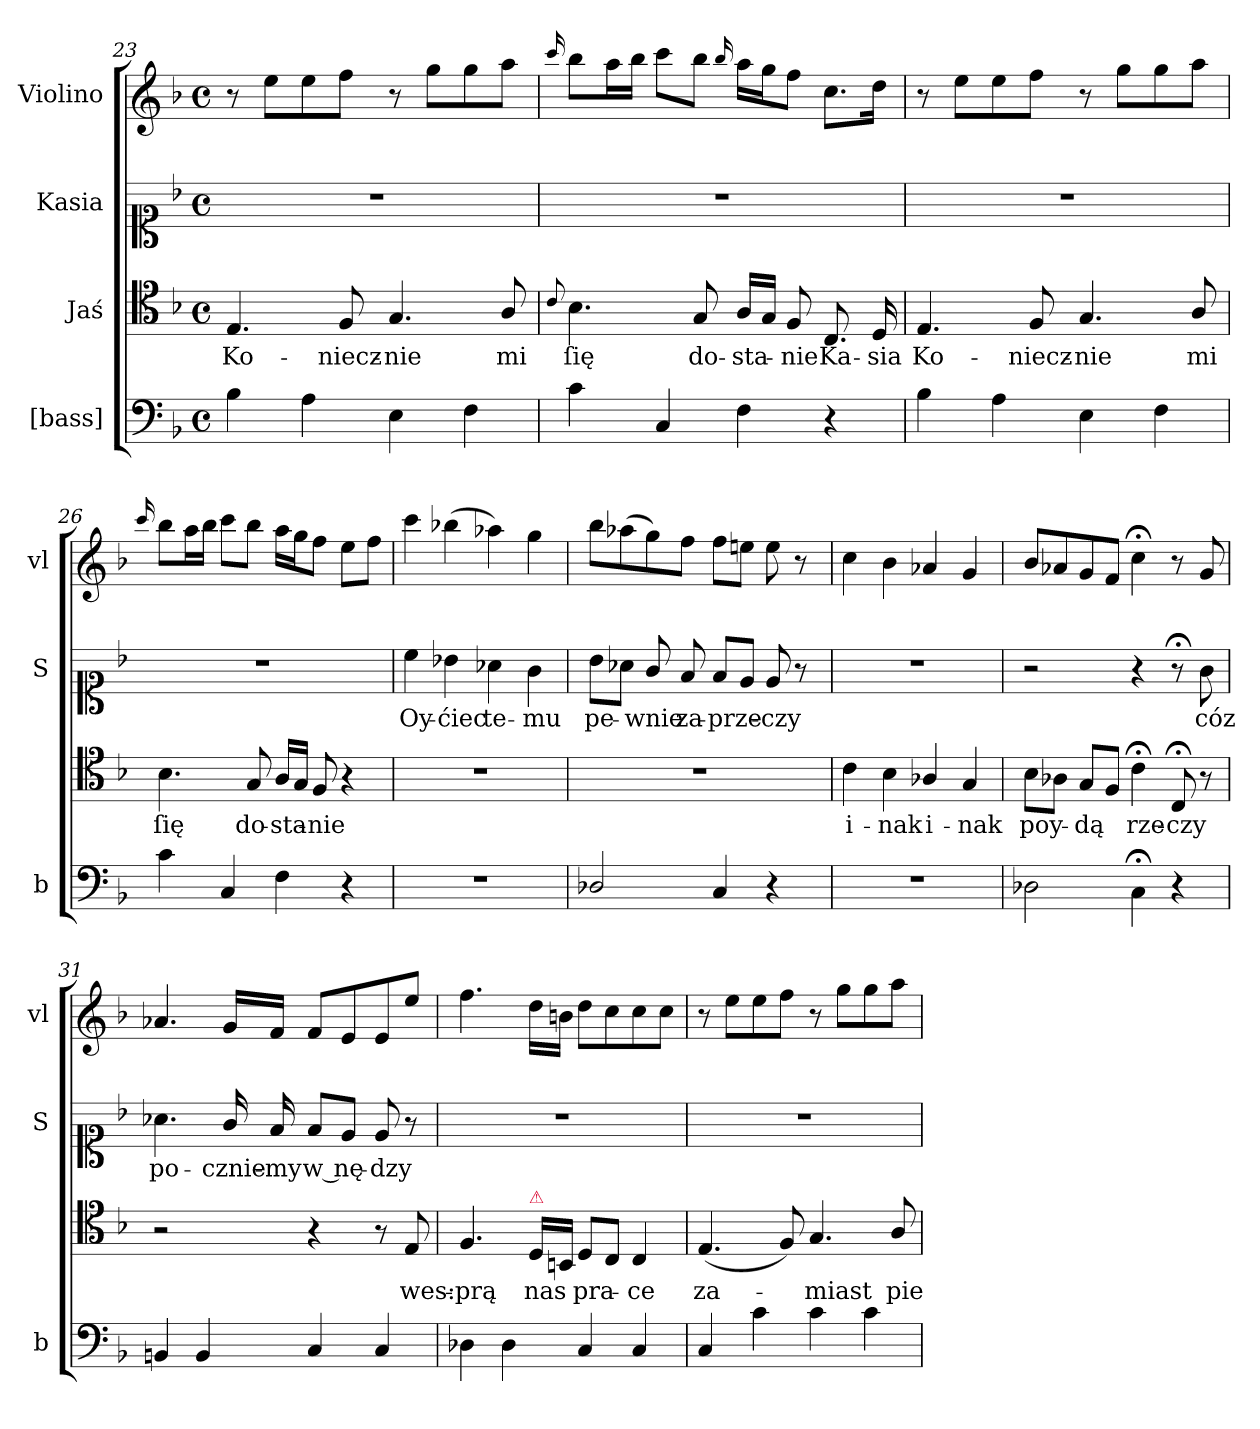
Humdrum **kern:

**kern	**kern	**text	**kern	**text	**kern
*part4	*part3	*part3	*part2	*part2	*part1
*staff4	*staff3	*staff3	*staff2	*staff2	*staff1
*I"[bass]	*I"Jaś	*	*I"Kasia	*	*I"Violino
*I'b	*	*	*I'S	*	*I'vl
*clefF4	*clefC4	*	*clefC1	*	*clefG2
*k[b-]	*k[b-]	*	*k[b-]	*	*k[b-]
*F:	*F:	*	*F:	*	*F:
*M4/4	*M4/4	*	*M4/4	*	*M4/4
*met(c)	*met(c)	*	*met(c)	*	*met(c)
=23	=23	=23	=23	=23	=23
4B-\	4.E/	Ko-	1r	.	8r
.	.	.	.	.	8ee\L
4A\	.	.	.	.	8ee\
.	8F/	-niecz-	.	.	8ff\J
4E\	4.G/	-nie	.	.	8r
.	.	.	.	.	8gg\L
4F\	.	.	.	.	8gg\
.	8A/	mi	.	.	8aa\J
=24	=24	=24	=24	=24	=24
.	8qqc/	.	.	.	16qqccc/
4c\	4.B-\	ſię	1r	.	8bb-\L
.	.	.	.	.	16aa\L
.	.	.	.	.	16bb-\JJ
4C/	.	.	.	.	8ccc\L
.	8G/	do-	.	.	8bb-\J
.	.	.	.	.	16qqbb-/
4F\	16A/LL	-sta-	.	.	16aa\LL
.	16G/JJ	.	.	.	16gg\J
.	8F/	-nie	.	.	8ff\J
4r	8.C/	Ka-	.	.	8.cc\L
.	16D/	-sia	.	.	16dd\Jk
=25	=25	=25	=25	=25	=25
4B-\	4.E/	Ko-	1r	.	8r
.	.	.	.	.	8ee\L
4A\	.	.	.	.	8ee\
.	8F/	-niecz-	.	.	8ff\J
4E\	4.G/	-nie	.	.	8r
.	.	.	.	.	8gg\L
4F\	.	.	.	.	8gg\
.	8A/	mi	.	.	8aa\J
=26	=26	=26	=26	=26	=26
.	.	.	.	.	16qqccc/
4c\	4.B-\	ſię	1r	.	8bb-\L
.	.	.	.	.	16aa\L
.	.	.	.	.	16bb-\JJ
4C/	.	.	.	.	8ccc\L
.	8G/	do-	.	.	8bb-\J
4F\	16A/LL	-sta-	.	.	16aa\LL
.	16G/JJ	.	.	.	16gg\J
.	8F/	-nie	.	.	8ff\J
4r	4r	.	.	.	8ee\L
.	.	.	.	.	8ff\J
=27	=27	=27	=27	=27	=27
1r	1r	.	4cc\	Oy-	4ccc\
.	.	.	4b-X\	-ćiec	(4bb-X\
.	.	.	4a-X\	te-	4aa-X\)
.	.	.	4g\	-mu	4gg\
=28	=28	=28	=28	=28	=28
2D-X/	1r	.	8b-\L	pe-	8bb-\L
.	.	.	8a-X\J	.	(8aa-X\
.	.	.	8g/	-wnie	8gg\)
.	.	.	8f/	za-	8ff\J
4C/	.	.	8f/L	-prze-	8ff\L
.	.	.	8e/J	.	8een\J
4r	.	.	8e/	-czy	8ee\
.	.	.	8r	.	8r
=29	=29	=29	=29	=29	=29
1r	4c\	i-	1r	.	4cc\
.	4B-\	-nak	.	.	4b-\
.	4A-X/	i-	.	.	4a-X/
.	4G/	-nak	.	.	4g/
=30	=30	=30	=30	=30	=30
2D-X\	8B-\L	poy-	2r	.	8b-/L
.	8A-X\J	.	.	.	8a-X/
.	8G/L	-dą	.	.	8g/
.	8F/J	.	.	.	8f/J
4C;<\	4c;<\	rze-	4r	.	4cc;<\
4r	8C;</	-czy	8r;<	.	8r
.	8r	.	8g\	cóz	8g/
=31	=31	=31	=31	=31	=31
4BBn/	2r	.	4.a-X\	po-	4.a-X/
4BB/	.	.	.	.	.
.	.	.	16g/	-cznie-	16g/LL
.	.	.	16f/	-my	16f/JJ
4C/	4r	.	8f/L	w nę-	8f/L
.	.	.	8e/J	.	8e/
4C/	8r	.	8e/	-dzy	8e/
.	8E/	wes:-	8r	.	8ee\J
=32	=32	=32	=32	=32	=32
4D-X\	4.F/	-prą	1r	.	4.ff\
4D-\	.	.	.	.	.
!	!LO:TX:a:color=crimson:t=⚠	!	!	!	!
.	16D/LL	nas	.	.	16dd\LL
.	16BBn/JJ	.	.	.	16bn\JJ
4C/	8D/L	pra-	.	.	8dd\L
.	8C/J	.	.	.	8cc\
4C/	4C/	-ce	.	.	8cc\
.	.	.	.	.	8cc\J
=33	=33	=33	=33	=33	=33
4C/	(4.E/	za-	1r	.	8r
.	.	.	.	.	8ee\L
4c\	.	.	.	.	8ee\
.	8F/)	.	.	.	8ff\J
4c\	4.G/	-miast	.	.	8r
.	.	.	.	.	8gg\L
4c\	.	.	.	.	8gg\
.	8A/	pie-	.	.	8aa\J
=	=	=	=	=	=
*-	*-	*-	*-	*-	*-
